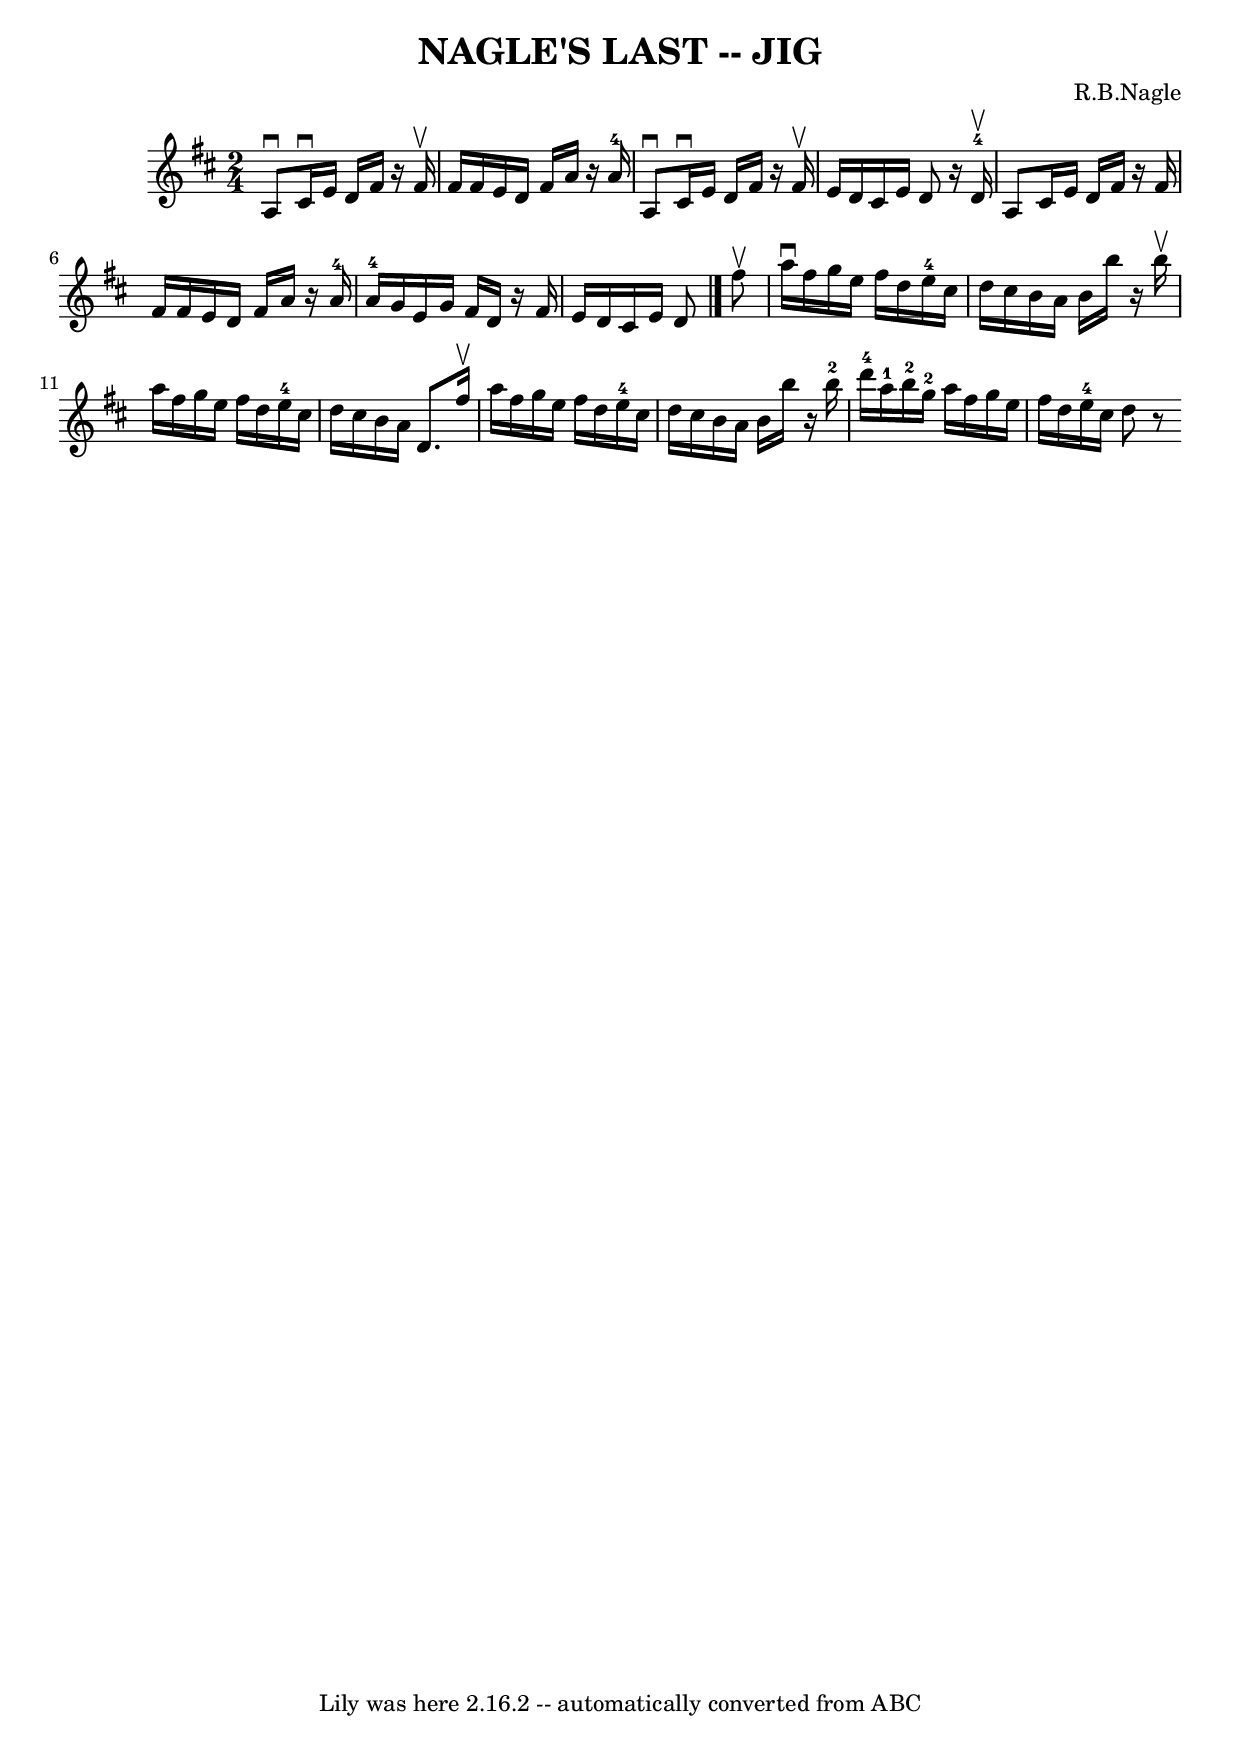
\version "2.16.2"
\include "Mammoth.ily"
\header {
  %% book = "Ryan's Mammoth Collection of Fiddle Tunes"
 composer = "R.B.Nagle"
 crossRefNumber = "1"
 footnotes = ""
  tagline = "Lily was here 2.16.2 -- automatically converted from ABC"
  title = "NAGLE'S LAST -- JIG"

}
voicedefault =  {


  \time 2/4 
  \key d \major
 a8^\downbow cs'16^\downbow e'16 d'16 fs'16    r16 fs'16^\upbow    |
 fs'16 fs'16 e'16 d'16 fs'16 a'16    r16 a'16-4    |
 a8^\downbow cs'16^\downbow e'16 d'16 fs'16    r16 fs'16^\upbow    |
 e'16 d'16 cs'16 e'16 d'8    r16 d'16-4^\upbow    |
 a8 cs'16 e'16 d'16 fs'16    r16 fs'16     |
 fs'16 fs'16 e'16 d'16 fs'16 a'16    r16 a'16-4    |
 a'16-4 g'16 e'16 g'16 fs'16 d'16    r16 fs'16     |
 e'16 d'16 cs'16 e'16 d'8    \bar "|." fs''8^\upbow    |
 a''16^\downbow fs''16 g''16 e''16 fs''16 d''16 e''16-4 cs''16     |
 d''16 cs''16 b'16 a'16 b'16 b''16    r16 b''16^\upbow    |
 a''16 fs''16 g''16 e''16 fs''16 d''16 e''16-4 cs''16     |
 d''16 cs''16 b'16 a'16 d'8. fs''16^\upbow    |
 a''16 fs''16 g''16 e''16 fs''16 d''16 e''16-4 cs''16     |
 d''16 cs''16 b'16 a'16 b'16 b''16    r16 b''16-2    |
 d'''16-4 a''16-1 b''16-2 g''16-2 a''16 fs''16 g''16 e''16    |
 fs''16 d''16 e''16-4 cs''16 d''8    r8   \bar " |."   

}

\score{
  <<

    \context Staff="default"
    {
      \voicedefault 
      
    }

  >>
  \layout {
    
  }
  \midi {
  }

}
